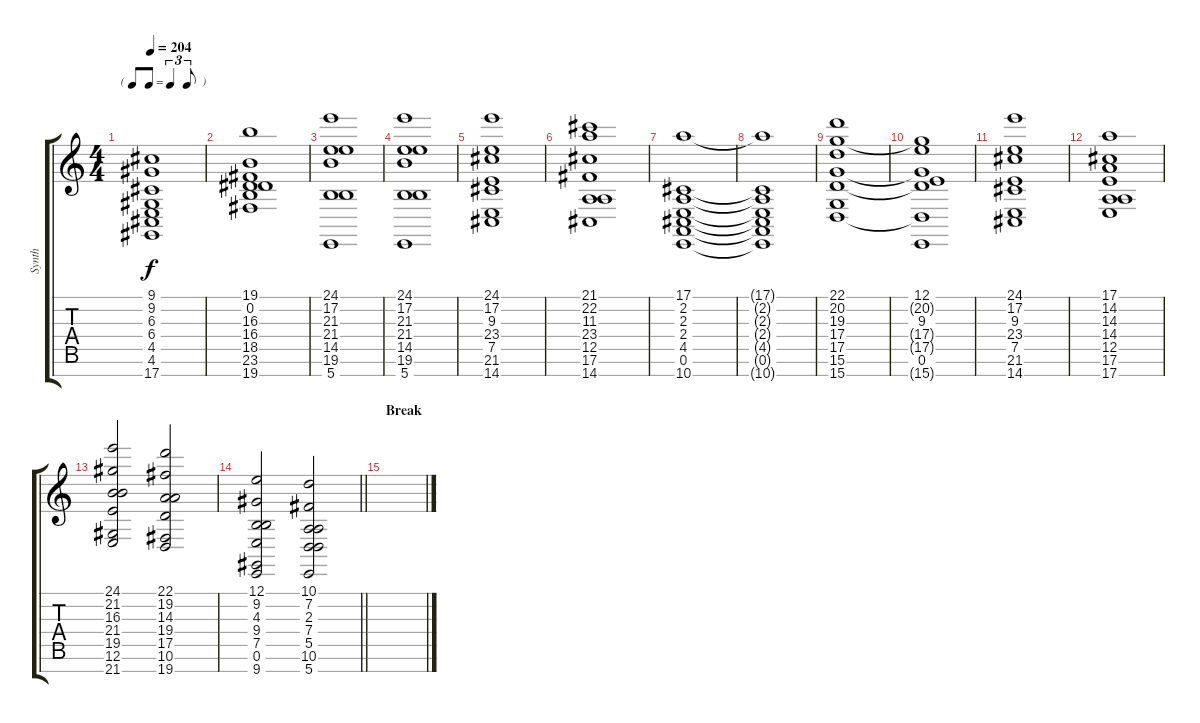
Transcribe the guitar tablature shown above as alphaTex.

\track ("Synth" "Synth") {instrument lead2sawtooth}
\staff {score tabs}
\tuning (E4 B3 G3 D3 A2 E2 B1) {hide}
\ts (4 4)
\tf triplet8th
\tempo 204
\clef g2
\ks c
(9.1 9.2 6.3 6.4 4.5 4.6 17.7).1{dy f} |
(19.1 0.2 16.3 16.4 18.5 23.6 19.7).1 |
(24.1 17.2 21.3 21.4 14.5 19.6 5.7).1 |
(24.1 17.2 21.3 21.4 14.5 19.6 5.7).1 |
(24.1 17.2 9.3 23.4 7.5 21.6 14.7).1 |
(21.1 22.2 11.3 23.4 12.5 17.6 14.7).1 |
(17.1 2.2 2.3 2.4 4.5 0.6 10.7).1 |
(17.1{t} 2.2{t} 2.3{t} 2.4{t} 4.5{t} 0.6{t} 10.7{t}).1 |
(22.1 20.2 19.3 17.4 17.5 15.6 15.7).1 |
(12.1 20.2{t} 9.3 17.4{t} 17.5{t} 0.6 15.7{t}).1 |
(24.1 17.2 9.3 23.4 7.5 21.6 14.7).1 |
(17.1 14.2 14.3 14.4 12.5 17.6 17.7).1 |
(24.1 21.2 16.3 21.4 19.5 12.6 21.7).2 (22.1 19.2 14.3 19.4 17.5 10.6 19.7).2 |
\barLineRight lightlight
(12.1 9.2 4.3 9.4 7.5 0.6 9.7).2 (10.1 7.2 2.3 7.4 5.5 10.6 5.7).2 |
\section ("" "Break")
